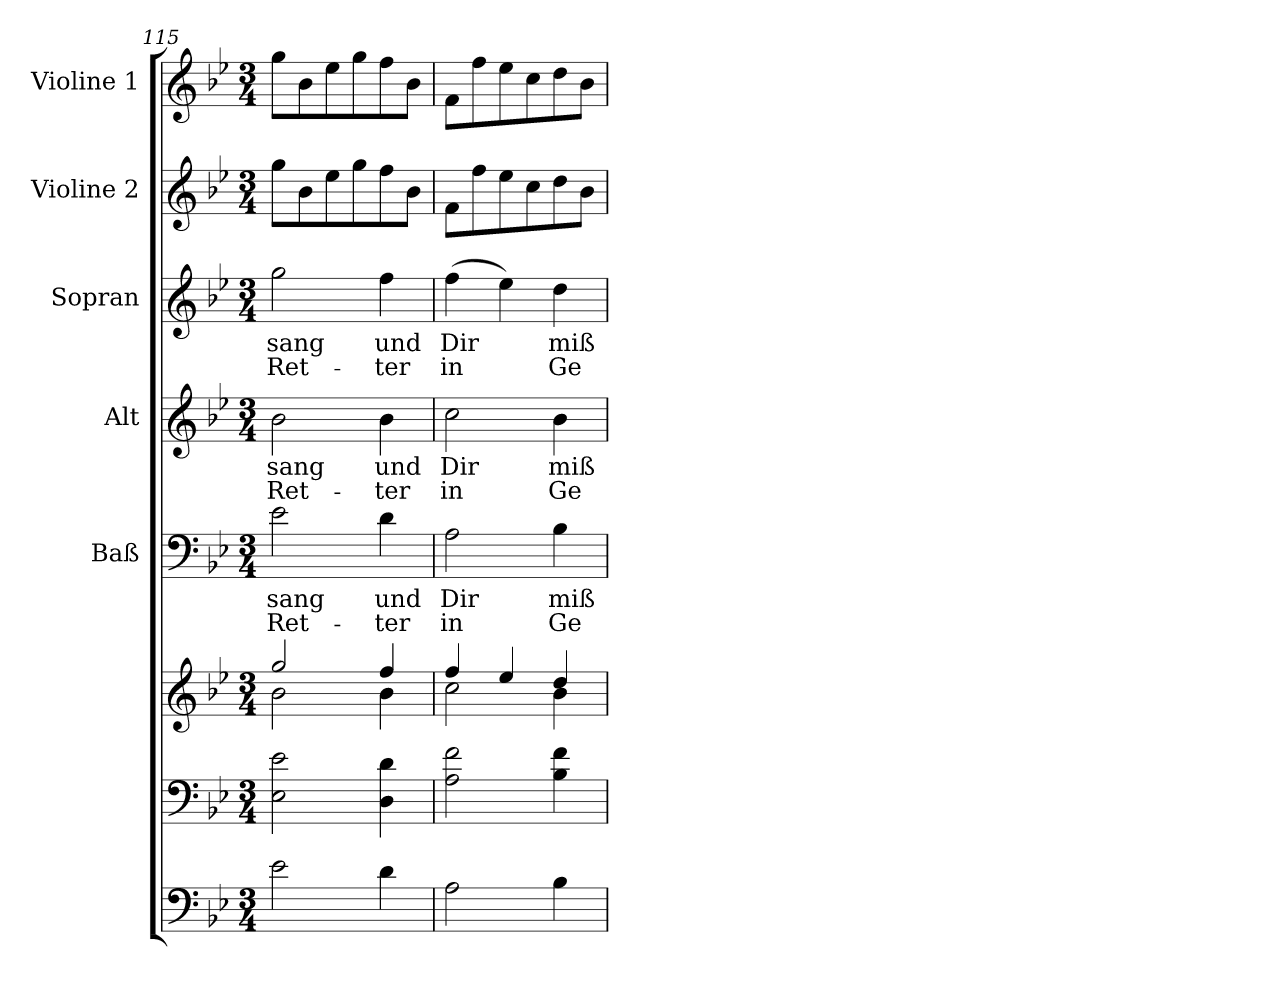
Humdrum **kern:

**kern	**kern	**kern	**kern	**text	**text	**kern	**text	**text	**kern	**text	**text	**kern	**kern
*part7	*part6	*part6	*part5	*part5	*part5	*part4	*part4	*part4	*part3	*part3	*part3	*part2	*part1
*staff8	*staff7	*staff6	*staff5	*staff5	*staff5	*staff4	*staff4	*staff4	*staff3	*staff3	*staff3	*staff2	*staff1
*	*	*	*I"Baß	*	*	*I"Alt	*	*	*I"Sopran	*	*	*I"Violine 2	*I"Violine 1
*	*	*	*	*	*	*	*	*	*	*	*	*I'Vln	*I'Vln
*clefF4	*clefF4	*clefG2	*clefF4	*	*	*clefG2	*	*	*clefG2	*	*	*clefG2	*clefG2
*ITrd7c12	*	*	*	*	*	*	*	*	*	*	*	*	*
*k[b-e-]	*k[b-e-]	*k[b-e-]	*k[b-e-]	*	*	*k[b-e-]	*	*	*k[b-e-]	*	*	*k[b-e-]	*k[b-e-]
*B-:	*B-:	*B-:	*B-:	*	*	*B-:	*	*	*B-:	*	*	*B-:	*B-:
*M3/4	*M3/4	*M3/4	*M3/4	*	*	*M3/4	*	*	*M3/4	*	*	*M3/4	*M3/4
=115	=115	=115	=115	=115	=115	=115	=115	=115	=115	=115	=115	=115	=115
*	*	*^	*	*	*	*	*	*	*	*	*	*	*
!	!	!	!	!	!LO:LY:b	!LO:LY:b	!	!LO:LY:b	!LO:LY:b	!	!LO:LY:b	!LO:LY:b	!	!
2E-\	2E-\ 2e-\	2gg/	2b-\	2e-\	-sang	Ret-	2b-\	-sang	Ret-	2gg\	-sang	Ret-	8gg\L	8gg\L
.	.	.	.	.	.	.	.	.	.	.	.	.	8b-\	8b-\
.	.	.	.	.	.	.	.	.	.	.	.	.	8ee-\	8ee-\
.	.	.	.	.	.	.	.	.	.	.	.	.	8gg\	8gg\
!	!	!	!	!	!LO:LY:b	!LO:LY:b	!	!LO:LY:b	!LO:LY:b	!	!LO:LY:b	!LO:LY:b	!	!
4D\	4D\ 4d\	4ff/	4b-\	4d\	und	-ter	4b-\	und	-ter	4ff\	und	-ter	8ff\	8ff\
.	.	.	.	.	.	.	.	.	.	.	.	.	8b-\J	8b-\J
=116	=116	=116	=116	=116	=116	=116	=116	=116	=116	=116	=116	=116	=116	=116
!	!	!	!	!	!LO:LY:b	!LO:LY:b	!	!LO:LY:b	!LO:LY:b	!	!LO:LY:b	!LO:LY:b	!	!
2AA\	2A\ 2f\	4ff/	2cc\	2A\	Dir	in	2cc\	Dir	in	(>4ff\	Dir	in	8f\L	8f\L
.	.	.	.	.	.	.	.	.	.	.	.	.	8ff\	8ff\
.	.	4ee-/	.	.	.	.	.	.	.	4ee-\)	.	.	8ee-\	8ee-\
.	.	.	.	.	.	.	.	.	.	.	.	.	8cc\	8cc\
!	!	!	!	!	!LO:LY:b	!LO:LY:b	!	!LO:LY:b	!LO:LY:b	!	!LO:LY:b	!LO:LY:b	!	!
4BB-\	4B-\ 4f\	4dd/	4b-\	4B-\	miß-	Ge-	4b-\	miß-	Ge-	4dd\	miß-	Ge-	8dd\	8dd\
.	.	.	.	.	.	.	.	.	.	.	.	.	8b-\J	8b-\J
*	*	*v	*v	*	*	*	*	*	*	*	*	*	*	*
=	=	=	=	=	=	=	=	=	=	=	=	=	=
*-	*-	*-	*-	*-	*-	*-	*-	*-	*-	*-	*-	*-	*-
